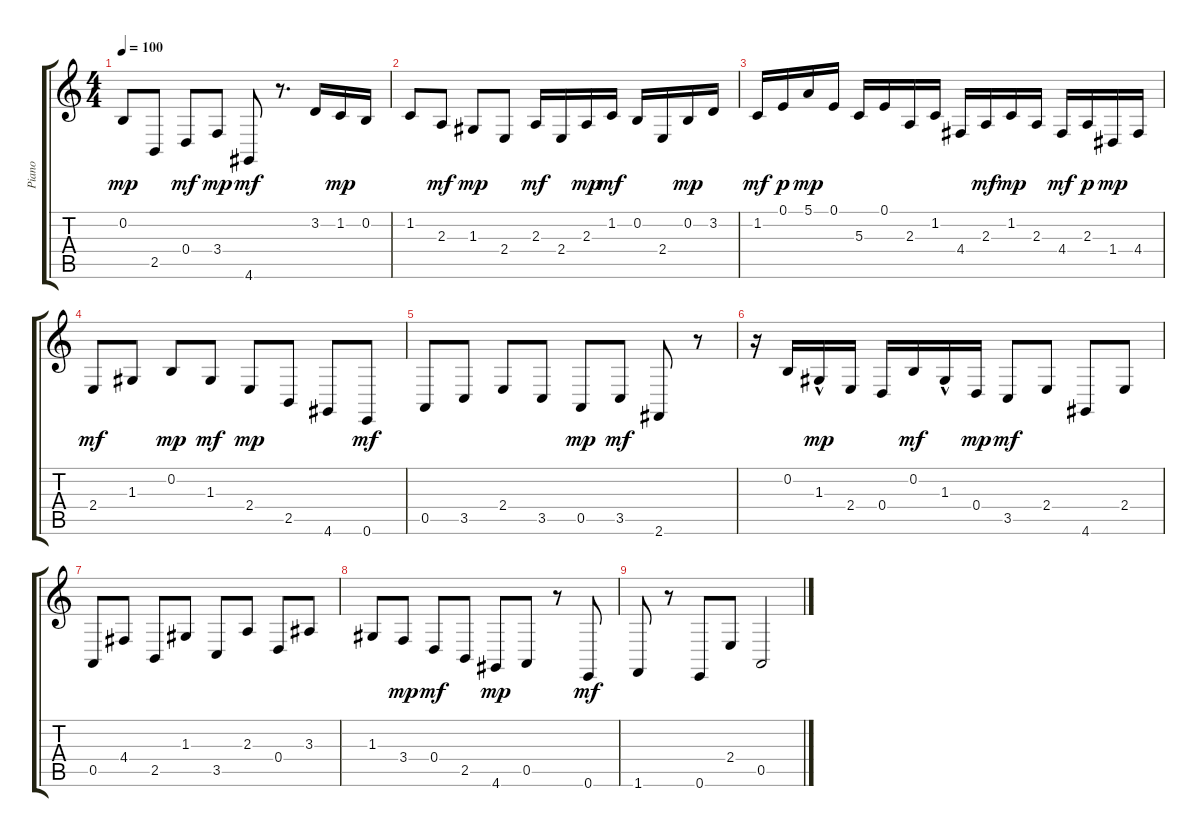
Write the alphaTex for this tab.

\track ("Piano" "Piano") {instrument acousticgrandpiano}
\staff {score tabs}
\tuning (E4 B3 G3 D3 A2 E2) {hide}
\ts (4 4)
\tempo 100
\clef g2
\ks c
0.2.8{dy mp} 2.5.8 0.4.8{dy mf} 3.4.8{dy mp} 4.6.8{dy mf} r.8{d} 3.2.16 1.2.16{dy mp} 0.2.16 |
1.2.8 2.3.8{dy mf} 1.3.8{dy mp} 2.4.8 2.3.16{dy mf} 2.4.16 2.3.16{dy mp} 1.2.16{dy mf} 0.2.16 2.4.16 0.2.16{dy mp} 3.2.16 |
1.2.16{dy mf} 0.1.16{dy p} 5.1.16{dy mp} 0.1.16 5.3.16 0.1.16 2.3.16 1.2.16 4.4.16 2.3.16{dy mf} 1.2.16{dy mp} 2.3.16 4.4.16{dy mf} 2.3.16{dy p} 1.4.16{dy mp} 4.4.16 |
2.4.8{dy mf} 1.3.8 0.2.8{dy mp} 1.3.8{dy mf} 2.4.8{dy mp} 2.5.8 4.6.8 0.6.8{dy mf} |
0.5.8 3.5.8 2.4.8 3.5.8 0.5.8{dy mp} 3.5.8{dy mf} 2.6.8 r.8 |
r.16 0.2.16 1.3{hac}.16{dy mp} 2.4.16 0.4.16 0.2.16{dy mf} 1.3{hac}.16 0.4.16{dy mp} 3.5.8{dy mf} 2.4.8 4.6.8 2.4.8 |
0.5.8 4.4.8 2.5.8 1.3.8 3.5.8 2.3.8 0.4.8 3.3.8 |
1.3.8 3.4.8{dy mp} 0.4.8{dy mf} 2.5.8 4.6.8{dy mp} 0.5.8 r.8 0.6.8{dy mf} |
1.6.8 r.8 0.6.8 2.4.8 0.5.2
